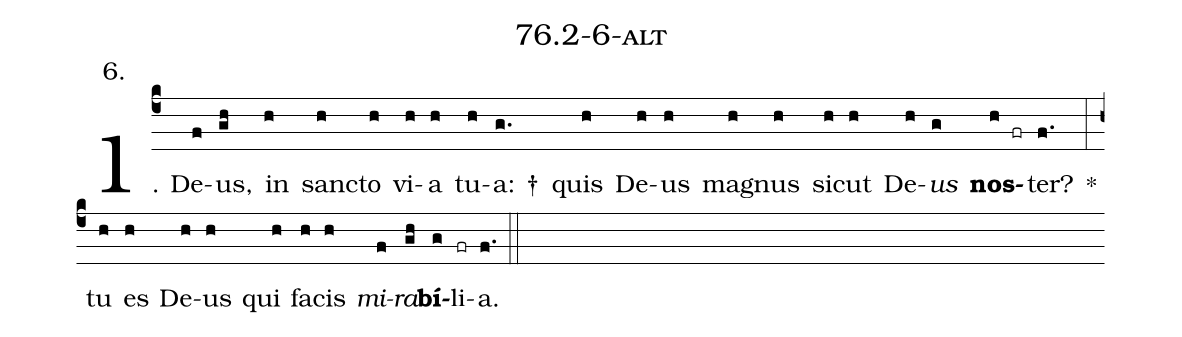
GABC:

name: 76.2-6-alt;
annotation: 6.;
%%
(c4)1. De(f)us,(gh) in(h) sanc(h)to(h) vi(h)a(h) tu(h)a: †(g.) quis(h) De(h)us(h) ma(h)gnus(h) sic(h)ut(h) De(h)<i>us</i>(g) <b>nos</b>(h fr)ter?(f.) *(:) tu(h) es(h) De(h)us(h) qui(h) fa(h)cis(h) <i>mi</i>(f)<i>ra</i>(gh)<b>bí</b>(g)li(fr)a.(f.) (::)
